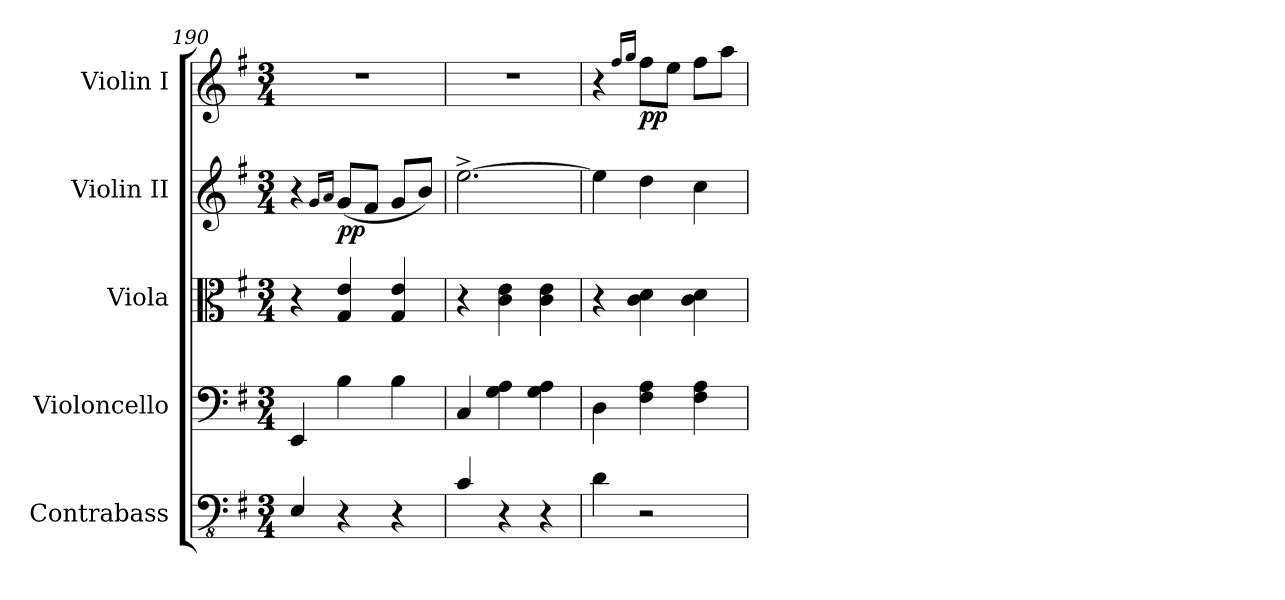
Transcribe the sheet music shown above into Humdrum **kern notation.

**kern	**kern	**kern	**kern	**dynam	**kern	**dynam
*part5	*part4	*part3	*part2	*part2	*part1	*part1
*staff5	*staff4	*staff3	*staff2	*staff2	*staff1	*staff1
*I"Contrabass	*I"Violoncello	*I"Viola	*I"Violin II	*	*I"Violin I	*
*I'Cb	*I'Vc	*I'Vla	*I'Vln	*	*I'Vln	*
*clefFv4	*clefF4	*clefC3	*clefG2	*	*clefG2	*
*ITrd7c12	*	*	*	*	*	*
*k[f#]	*k[f#]	*k[f#]	*k[f#]	*	*k[f#]	*
*M3/4	*M3/4	*M3/4	*M3/4	*	*M3/4	*
=190	=190	=190	=190	=190	=190	=190
4EEE/	4EE/	4r	4r	.	2.r	.
.	.	.	16qg/LL	.	.	.
.	.	.	16qa/JJ	.	.	.
!	!	!	!	!LO:DY:b	!	!
4r	4B\	4G/ 4e/	(8g/L	pp	.	.
.	.	.	8f#/J	.	.	.
4r	4B\	4G/ 4e/	8g/L	.	.	.
.	.	.	8b/J)	.	.	.
=191	=191	=191	=191	=191	=191	=191
4CC/	4C/	4r	[2.ee^\	.	2.r	.
4r	4G\ 4A\	4c\ 4e\	.	.	.	.
4r	4G\ 4A\	4c\ 4e\	.	.	.	.
=192	=192	=192	=192	=192	=192	=192
4DD\	4D\	4r	4ee\]	.	4r	.
.	.	.	.	.	16qff#/LL	.
.	.	.	.	.	16qgg/JJ	.
!	!	!	!	!	!	!LO:DY:b
2r	4F#\ 4A\	4c\ 4d\	4dd\	.	8ff#\L	pp
.	.	.	.	.	8ee\J	.
.	4F#\ 4A\	4c\ 4d\	4cc\	.	8ff#\L	.
.	.	.	.	.	8aa\J	.
=	=	=	=	=	=	=
*-	*-	*-	*-	*-	*-	*-
